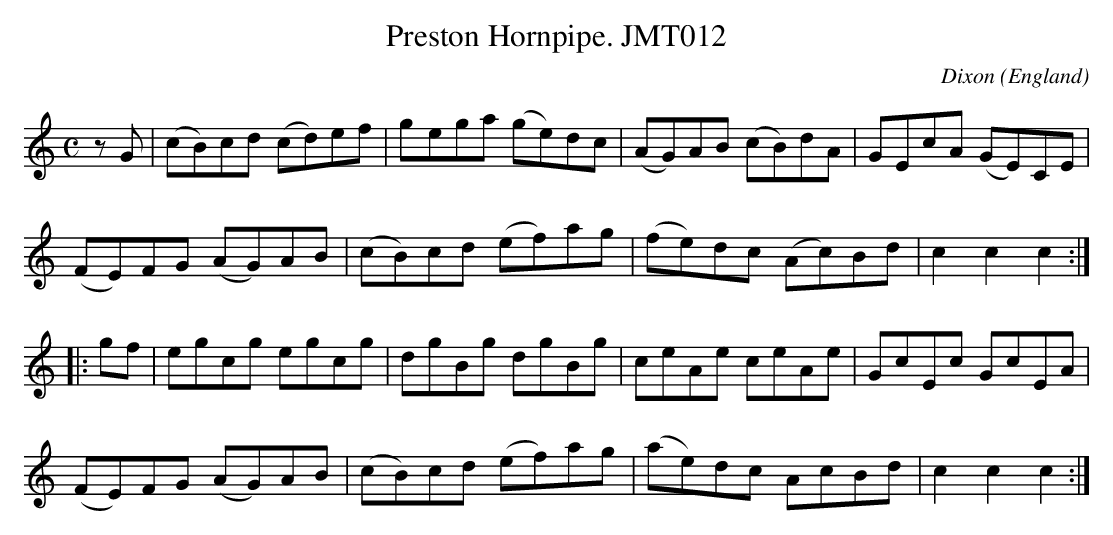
X:1
T:Preston Hornpipe. JMT012
M:C
L:1/8
C:Dixon
O:England
K:C
zG | (cB)cd (cd)ef | g-ega (ge)dc | (AG)AB (cB)dA | GEcA (GE)CE | !
(FE)FG (AG)AB | (cB)cd (ef)ag | (fe)dc (Ac)Bd | c2c2c2 :|!
|: gf | egcg egcg | dgBg dgBg | ceAe ceAe | GcEc GcEA |!
 (FE)FG (AG)AB |(cB)cd (ef)ag | (ae)dc AcBd | c2c2c2 :|
